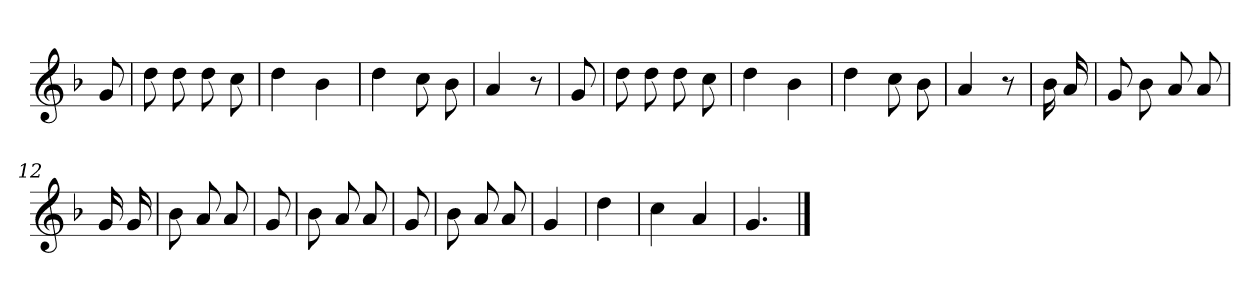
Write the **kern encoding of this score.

**kern
*part1
*staff1
*clefG2
*k[b-]
=
8g
=1
8dd
8dd
8dd
8cc
=2
4dd
4b-
=3
4dd
8cc
8b-
=4
4a
8r
=5
8g
=6
8dd
8dd
8dd
8cc
=7
4dd
4b-
=8
4dd
8cc
8b-
=9
4a
8r
=10
16b-
16a
=11
8g
8b-
8a
8a
=12
16g
16g
=13
8b-
8a
8a
=14
8g
=15
8b-
8a
8a
=16
8g
=17
8b-
8a
8a
=18
4g
=19
4dd
=20
4cc
4a
=21
4.g
==
*-
